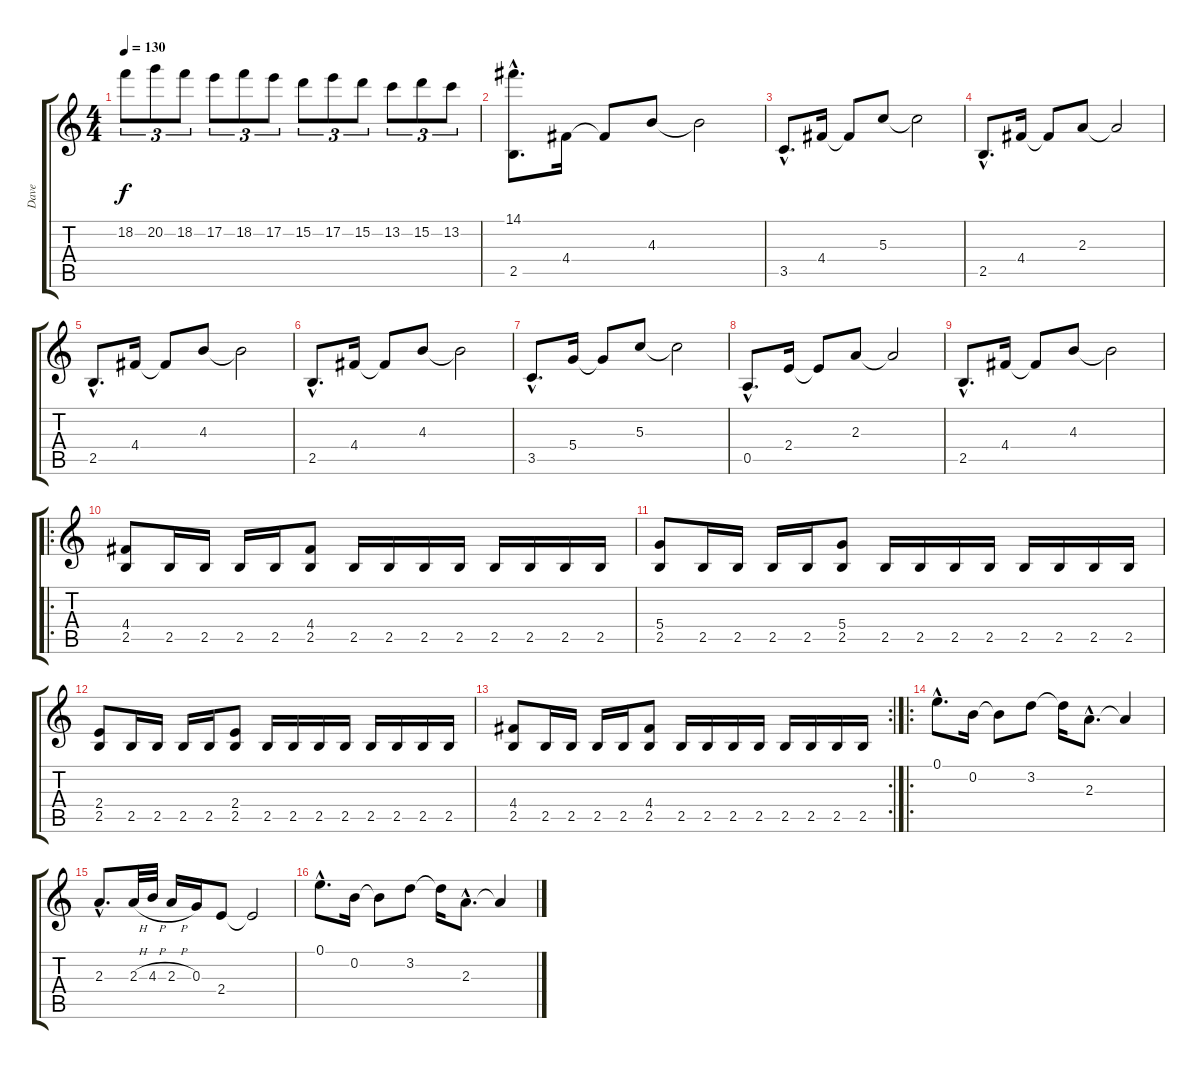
\track ("Dave" "Dave") {instrument distortionguitar}
\staff {score tabs}
\tuning (E4 B3 G3 D3 A2 E2) {hide}
\ts (4 4)
\tempo 130
\clef g2
\ks c
18.2.8{tu (3 2) dy f} 20.2.8{tu (3 2)} 18.2.8{tu (3 2)} 17.2.8{tu (3 2)} 18.2.8{tu (3 2)} 17.2.8{tu (3 2)} 15.2.8{tu (3 2)} 17.2.8{tu (3 2)} 15.2.8{tu (3 2)} 13.2.8{tu (3 2)} 15.2.8{tu (3 2)} 13.2.8{tu (3 2)} |
(14.1{hac} 2.5{hac}).8{d} 4.4.16 4.4{t}.8 4.3.8 4.3{t}.2 |
3.5{hac}.8{d} 4.4.16 4.4{t}.8 5.3.8 5.3{t}.2 |
2.5{hac}.8{d} 4.4.16 4.4{t}.8 2.3.8 2.3{t}.2 |
2.5{hac}.8{d} 4.4.16 4.4{t}.8 4.3.8 4.3{t}.2 |
2.5{hac}.8{d} 4.4.16 4.4{t}.8 4.3.8 4.3{t}.2 |
3.5{hac}.8{d} 5.4.16 5.4{t}.8 5.3.8 5.3{t}.2 |
0.5{hac}.8{d} 2.4.16 2.4{t}.8 2.3.8 2.3{t}.2 |
2.5{hac}.8{d} 4.4.16 4.4{t}.8 4.3.8 4.3{t}.2 |
\ro
(4.4 2.5).8 2.5.16 2.5.16 2.5.16 2.5.16 (4.4 2.5).8 2.5.16 2.5.16 2.5.16 2.5.16 2.5.16 2.5.16 2.5.16 2.5.16 |
(5.4 2.5).8 2.5.16 2.5.16 2.5.16 2.5.16 (5.4 2.5).8 2.5.16 2.5.16 2.5.16 2.5.16 2.5.16 2.5.16 2.5.16 2.5.16 |
(2.4 2.5).8 2.5.16 2.5.16 2.5.16 2.5.16 (2.4 2.5).8 2.5.16 2.5.16 2.5.16 2.5.16 2.5.16 2.5.16 2.5.16 2.5.16 |
\rc 2
(4.4 2.5).8 2.5.16 2.5.16 2.5.16 2.5.16 (4.4 2.5).8 2.5.16 2.5.16 2.5.16 2.5.16 2.5.16 2.5.16 2.5.16 2.5.16 |
\ro
0.1{hac}.8{d} 0.2.16 0.2{t}.8 3.2.8 3.2{t}.16 2.3{hac}.8{d} 2.3{t}.4 |
2.3{hac}.8{d} 2.3{h}.32 4.3{h}.32 2.3{h}.16 0.3.16 2.4.8 2.4{t}.2 |
0.1{hac}.8{d} 0.2.16 0.2{t}.8 3.2.8 3.2{t}.16 2.3{hac}.8{d} 2.3{t}.4
